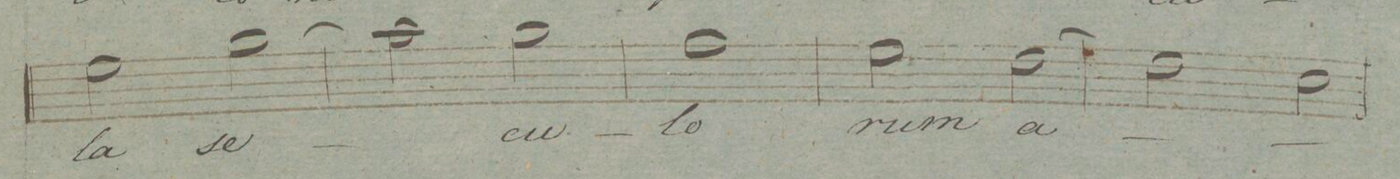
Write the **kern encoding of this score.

**kern	**text	**dynam
*I"Baſso.	*	*
*clefF4	*	*
*k[]	*	*
*met(c|)	*	*
*M2/2	*	*
2G\	-la	.
(2B\	se-	.
=134	=134	=134
2c\)	.	.
2B\	-cu-	.
=135	=135	=135
1A\	-lo-	.
=136	=136	=136
2G\	-rum	.
[2F\	a-	.
=137	=137	=137
2F\]	.	.
2E\	.	.
=138	=138	=138
*-	*-	*-
